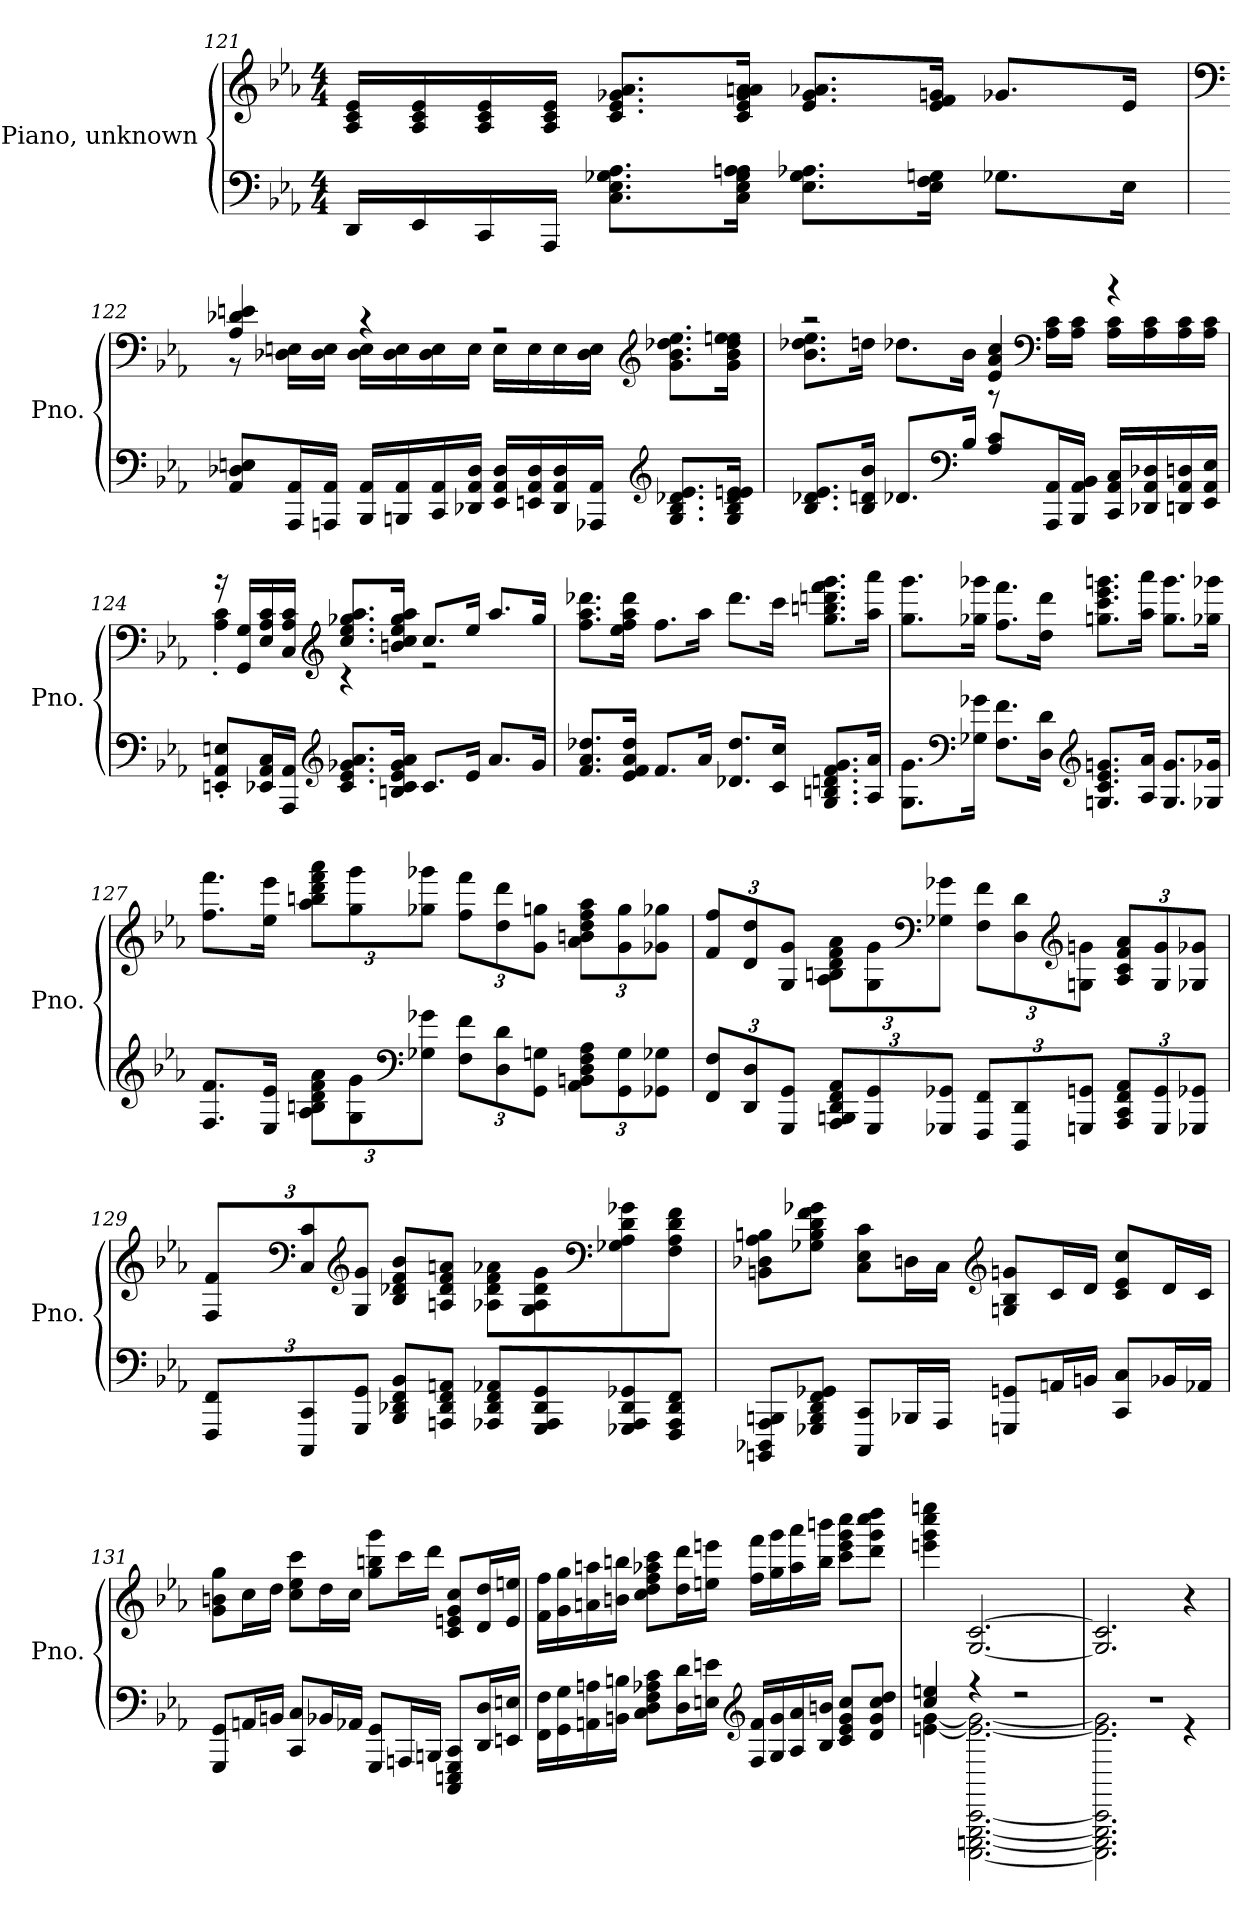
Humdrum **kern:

**kern	**kern
*part1	*part1
*staff2	*staff1
*I"Piano, unknown	*
*I'Pno.	*
!!LO:LB:g=z
*clefF4	*clefG2
*k[b-e-a-]	*k[b-e-a-]
*M4/4	*M4/4
=121	=121
16DD/LL	16A-/ 16c/ 16e-/LL
16EE-/	16A-/ 16c/ 16e-/
16CC/	16A-/ 16c/ 16e-/
16AAA-/JJ	16A-/ 16c/ 16e-/JJ
8.C\ 8.E-\ 8.G-X\ 8.A-\L	8.c/ 8.e-/ 8.g-X/ 8.a-/L
16C\ 16E-\ 16G-\ 16A-\ 16An\Jk	16c/ 16e-/ 16g-/ 16a-/ 16an/Jk
8.E-\ 8.G-\ 8.A-X\L	8.e-/ 8.g-/ 8.a-X/L
16E-\ 16F\ 16Gn\Jk	16e-/ 16f/ 16gn/Jk
8.G-X\L	8.g-X/L
16E-\Jk	16e-/Jk
!!LO:LB:g=z
=122	=122
*	*clefF4
*	*^
8AA-/ 8D-X/ 8En/L	4A-/ 4d-X/ 4en/	8r
16AAA-/ 16AA-/L	.	16D-X\ 16En\LL
16AAAn/ 16AA-/JJ	.	16D-\ 16E\JJ
16BBB-/ 16AA-/LL	4r	16D-\ 16E\LL
16BBBn/ 16AA-/	.	16D-\ 16E\
16CC/ 16AA-/	.	16D-\ 16E\
16DD-X/ 16AA-/ 16D-/JJ	.	16E\JJ
16EE-/ 16AA-/ 16D-/LL	2r	16E\LL
16EEn/ 16AA-/ 16D-/	.	16E\
16DD-/ 16AA-/ 16D-/	.	16E\
16AAA-X/ 16AA-/JJ	.	16D-\ 16E\JJ
*clefG2	*clefG2	*
8.G/ 8.B-/ 8.d-X/ 8.e-/L	.	8.g\ 8.b-\ 8.dd-X\ 8.ee-\L
16G/ 16B-/ 16d-/ 16e-/ 16en/Jk	.	16g\ 16b-\ 16dd-\ 16ee-\ 16een\Jk
!!LO:LB:g=z	!!
=123	=123	=123
8.B-/ 8.d-X/ 8.e-/L	2r	8.b-\ 8.dd-X\ 8.ee-\L
16B-/ 16dn/ 16b-/Jk	.	16ddn\Jk
8.d-X/L	.	8.dd-X\L
*clefF4	*	*
16B-/Jk	.	16b-\Jk
8A-/ 8c/L	4e-/ 4a-/ 4cc/	8r
*	*clefF4	*
16AAA-/ 16AA-/L	.	16A-\ 16c\LL
16BBB-/ 16AA-/ 16BB-/JJ	.	16A-\ 16c\JJ
16CC/ 16AA-/ 16C/LL	4r	16A-\ 16c\LL
16DD-X/ 16AA-/ 16D-X/	.	16A-\ 16c\
16DDn/ 16AA-/ 16Dn/	.	16A-\ 16c\
16EE-/ 16AA-/ 16E-/JJ	.	16A-\ 16c\JJ
=124	=124	=124
8EEn/' 8AA-/' 8En/'L	16r	4A-\' 4c\'
.	16GG/ 16G/LL	.
16EE-X/ 16AA-/ 16C/L	16E-/ 16A-/ 16c/	.
16AAA-/ 16AA-/JJ	16C/ 16A-/ 16c/JJ	.
*clefG2	*clefG2	*
8.c/ 8.e-/ 8.g-X/ 8.a-/L	8.cc/ 8.ee-/ 8.gg-X/ 8.aa-/L	4r
16Bn/ 16c/ 16e-/ 16g-/ 16a-/Jk	16bn/ 16cc/ 16ee-/ 16gg-/ 16aa-/Jk	.
8.c/L	8.cc/L	2r
16e-/Jk	16ee-/Jk	.
8.a-/L	8.aa-/L	.
16g-/Jk	16gg-/Jk	.
*	*v	*v
!!LO:LB:g=z
=125	=125
8.f/ 8.a-/ 8.dd-X/L	8.ff\ 8.aa-\ 8.ddd-X\L
16e-/ 16f/ 16a-/ 16dd-/Jk	16ee-\ 16ff\ 16aa-\ 16ddd-\Jk
8.f/L	8.ff\L
16a-/Jk	16aa-\Jk
8.d-X/ 8.dd-/L	8.ddd-\L
16c/ 16cc/Jk	16ccc\Jk
8.G/ 8.Bn/ 8.dn/ 8.f/ 8.g/L	8.gg\ 8.bbn\ 8.dddn\ 8.fff\ 8.ggg\L
16A-/ 16a-/Jk	16aa-\ 16aaa-\Jk
=126	=126
8.G\ 8.g\L	8.gg\ 8.ggg\L
*clefF4	*
16G-X\ 16g-X\Jk	16gg-X\ 16ggg-X\Jk
8.F\ 8.f\L	8.ff\ 8.fff\L
16D\ 16d\Jk	16dd\ 16ddd\Jk
*clefG2	*
8.Gn/ 8.c/ 8.e-/ 8.gn/L	8.ggn\ 8.ccc\ 8.eee-\ 8.gggn\L
16A-/ 16a-/Jk	16aa-\ 16aaa-\Jk
8.G/ 8.g/L	8.gg\ 8.ggg\L
16G-X/ 16g-X/Jk	16gg-X\ 16ggg-X\Jk
!!LO:LB:g=z
=127	=127
8.F/ 8.f/L	8.ff\ 8.fff\L
16E-/ 16e-/Jk	16ee-\ 16eee-\Jk
*Xbrackettup	*Xbrackettup
12A-\ 12Bn\ 12d\ 12f\ 12a-\L	12aa-\ 12bbn\ 12ddd\ 12fff\ 12aaa-\L
12G\ 12g\	12gg\ 12ggg\
*clefF4	*
12G-X\ 12g-X\J	12gg-X\ 12ggg-X\J
12F\ 12f\L	12ff\ 12fff\L
12D\ 12d\	12dd\ 12ddd\
12GG\ 12Gn\J	12g\ 12ggn\J
12AA-\ 12BBn\ 12D\ 12F\ 12A-\L	12a-\ 12bn\ 12dd\ 12ff\ 12aa-\L
12GG\ 12G\	12g\ 12gg\
12GG-X\ 12G-X\J	12g-X\ 12gg-X\J
=128	=128
12FF/ 12F/L	12f/ 12ff/L
12DD/ 12D/	12d/ 12dd/
12GGG/ 12GG/J	12G/ 12g/J
12AAA-/ 12BBBn/ 12DD/ 12FF/ 12AA-/L	12A-\ 12Bn\ 12d\ 12f\ 12a-\L
12GGG/ 12GG/	12G\ 12g\
*	*clefF4
12GGG-X/ 12GG-X/J	12G-X\ 12g-X\J
12FFF/ 12FF/L	12F\ 12f\L
12DDD/ 12DD/	12D\ 12d\
*	*clefG2
12GGGn/ 12GGn/J	12Gn\ 12gn\J
12AAA-/ 12CC/ 12FF/ 12AA-/L	12A-/ 12c/ 12f/ 12a-/L
12GGG/ 12GG/	12G/ 12g/
12GGG-X/ 12GG-X/J	12G-X/ 12g-X/J
!!LO:PB:g=z
=129	=129
12FFF/ 12FF/L	12F/ 12f/L
*	*clefF4
12CCC/ 12CC/	12C/ 12c/
*	*clefG2
12GGG/ 12GG/J	12G/ 12g/J
8BBB-/ 8DD-X/ 8FF/ 8BB-/L	8B-/ 8d-X/ 8f/ 8b-/L
8AAAn/ 8DD-/ 8FF/ 8AAn/J	8An/ 8d-/ 8f/ 8an/J
8AAA-X/ 8DD-/ 8FF/ 8AA-X/L	8A-X\ 8d-\ 8f\ 8a-X\L
8GGG/ 8AAA-/ 8DD-/ 8GG/	8G\ 8A-\ 8d-\ 8g\
*	*clefF4
8GGG-X/ 8AAA-/ 8DD-/ 8GG-X/	8G-X\ 8A-\ 8d-\ 8g-X\
8FFF/ 8AAA-/ 8DD-/ 8FF/J	8F\ 8A-\ 8d-\ 8f\J
=130	=130
8BBBBn/ 8DDD-X/ 8AAA-/ 8BBBn/L	8BBn\ 8D-X\ 8A-\ 8Bn\L
8GGG-X/ 8BBB/ 8DD/ 8FF/ 8GG-X/J	8G-X\ 8B\ 8d\ 8f\ 8g-X\J
8CCC/ 8CC/L	8C\ 8E-\ 8c\L
16BBB-X/L	16Dn\L
16AAA-/JJ	16C\JJ
*	*clefG2
8GGGn/ 8GGn/L	8Gn/ 8B/ 8gn/L
16AAn/L	16c/L
16BBn/JJ	16d/JJ
8CC/ 8C/L	8c/ 8e-/ 8cc/L
16BB-X/L	16d/L
16AA-X/JJ	16c/JJ
!!LO:LB:g=z
=131	=131
8GGG/ 8GG/L	8g\ 8bn\ 8gg\L
16AAn/L	16cc\L
16BBn/JJ	16dd\JJ
8CC/ 8C/L	8cc\ 8ee-\ 8ccc\L
16BB-X/L	16dd\L
16AA-X/JJ	16cc\JJ
8GGG/ 8GG/L	8gg\ 8bbn\ 8ggg\L
16AAAn/L	16ccc\L
16BBBn/JJ	16ddd\JJ
8CCC/ 8EEEn/ 8GGG/ 8CC/L	8c/ 8en/ 8g/ 8cc/L
16DD/ 16D/L	16d/ 16dd/L
16EEn/ 16En/JJ	16e/ 16een/JJ
=132	=132
16FF\ 16F\LL	16f\ 16ff\LL
16GG\ 16G\	16g\ 16gg\
16AAn\ 16An\	16an\ 16aan\
16BBn\ 16Bn\JJ	16bn\ 16bbn\JJ
8C\ 8D\ 8F\ 8A-X\ 8c\L	8cc\ 8dd\ 8ff\ 8aa-X\ 8ccc\L
16D\ 16d\L	16dd\ 16ddd\L
16En\ 16en\JJ	16een\ 16eeen\JJ
*clefG2	*
16F/ 16f/LL	16ff\ 16fff\LL
16G/ 16g/	16gg\ 16ggg\
16A-/ 16a-/	16aa-\ 16aaa-\
16B/ 16bn/JJ	16bb\ 16bbbn\JJ
8c/ 8e/ 8g/ 8cc/L	8ccc\ 8eee\ 8ggg\ 8cccc\L
8d/ 8g/ 8cc/ 8dd/J	8ddd\ 8ggg\ 8cccc\ 8dddd\J
!!LO:LB:g=z
=133	=133
*^	*
4cc/ 4een/	[4en\ [4g\	4eeen\ 4ggg\ 4cccc\ 4eeeen\
4r	[2.CCC\ [2.EEEn\ [2.GGG\ [2.CC\ 2.e\_ 2.g\_	[2.G/ [2.c/
2r	.	.
=134	=134	=134
1r	2.CCC\] 2.EEE\] 2.GGG\] 2.CC\] 2.e\] 2.g\]	2.G/] 2.c/]
.	4r	4r
*v	*v	*
=	=
*-	*-
